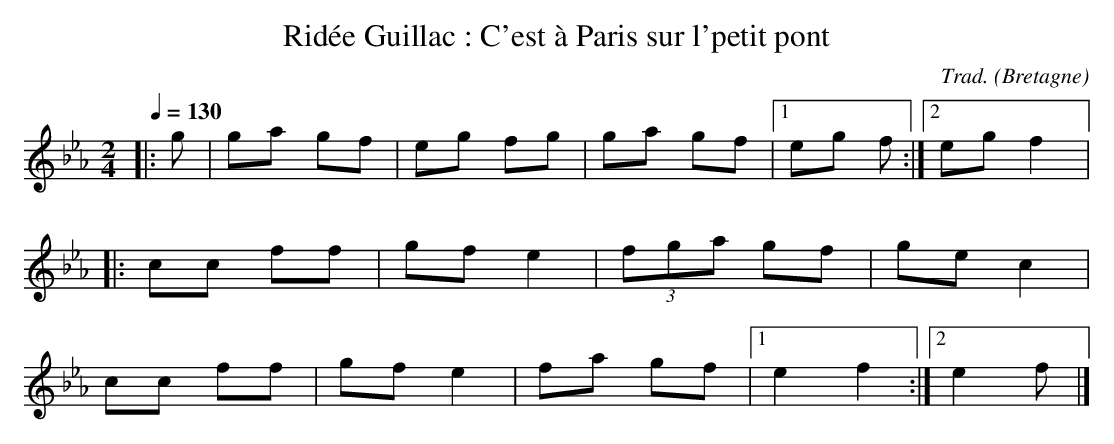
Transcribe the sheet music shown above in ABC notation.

X:1
T:Ridée Guillac : C'est à Paris sur l'petit pont
C:Trad.
O:Bretagne
M:2/4
L:1/8
Q:1/4=130
K:Ebmaj
|: g | ga gf | eg fg | ga gf |1 eg f :|2 eg f2 |:
cc ff | gf e2 | (3fga gf | ge c2 |
cc ff | gf e2 | fa gf |1 e2 f2 :|2 e2 f |]
